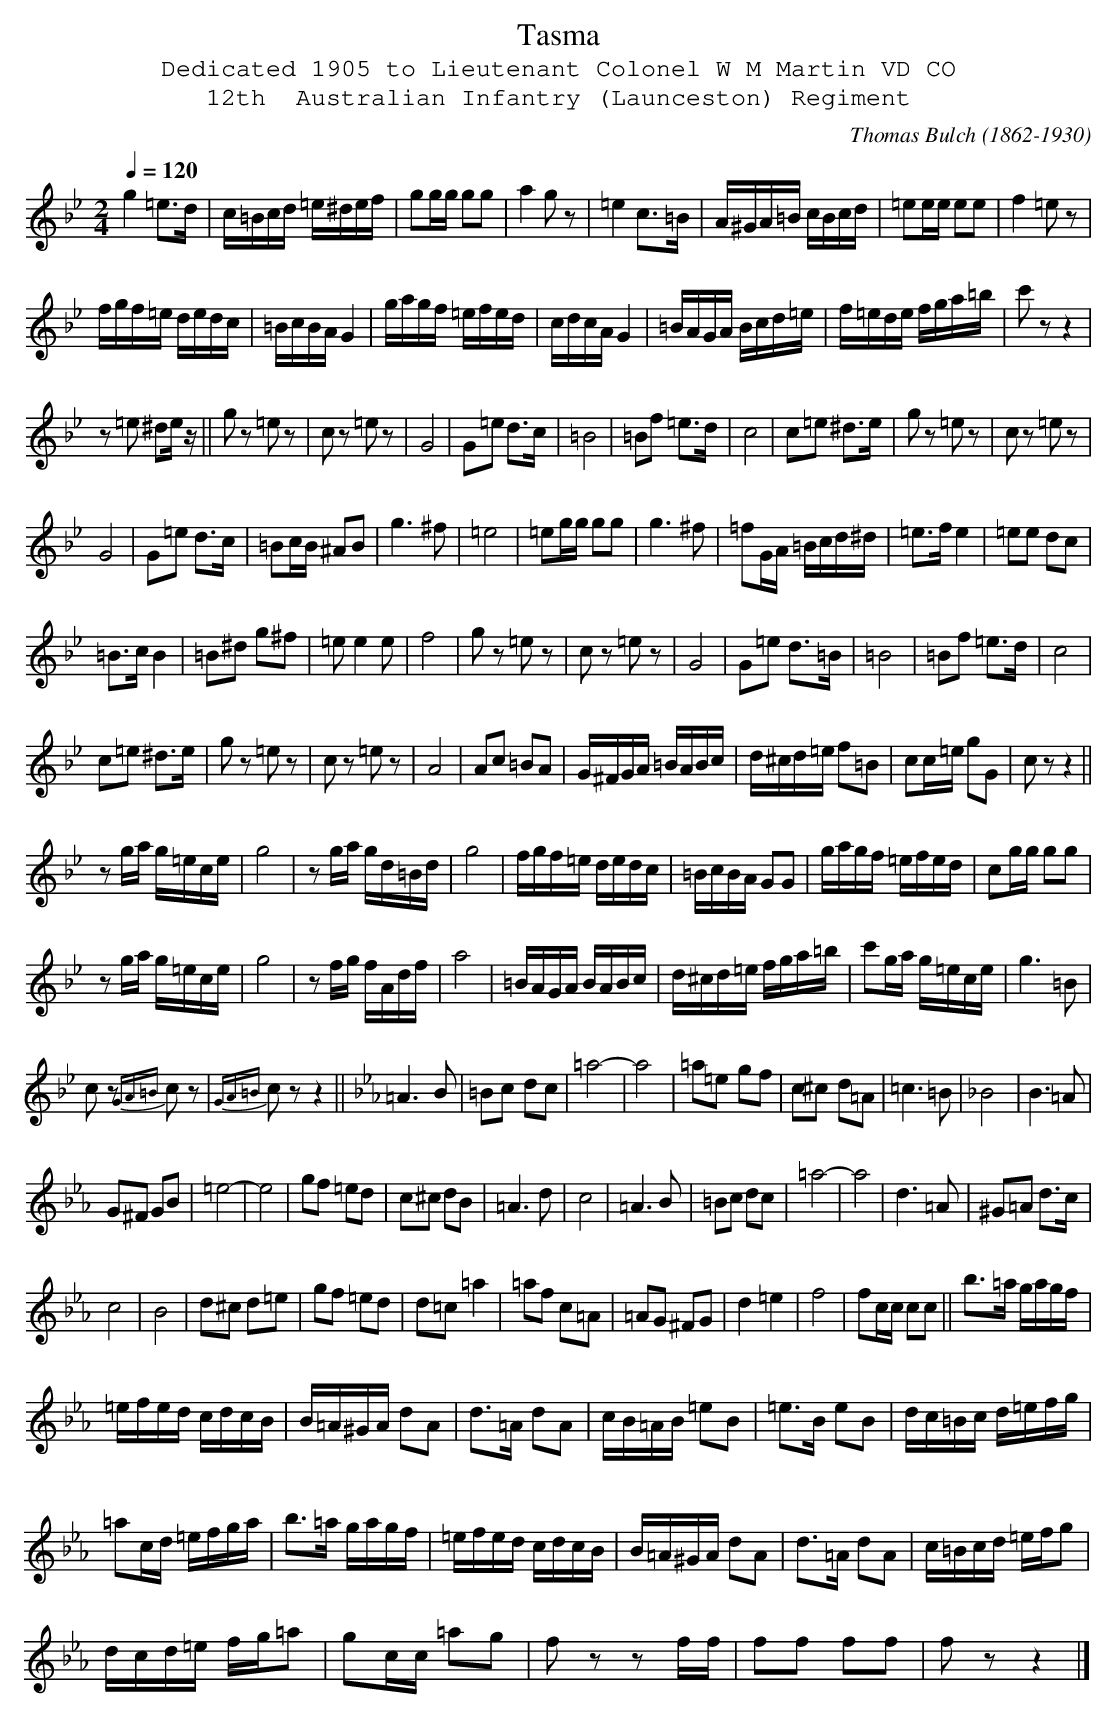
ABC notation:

X:1
T:Tasma
T: Dedicated 1905 to Lieutenant Colonel W M Martin VD CO
T: 12th  Australian Infantry (Launceston) Regiment
C:Thomas Bulch (1862-1930)
Q:1/4=120
L:1/8
M:2/4
K:none
[K:Bb] [I: MIDI=program 58]g2 =e>d | c/=B/c/d/ =e/^d/e/f/ | gg/g/ gg | a2 g z | =e2 c>=B | A/^G/A/=B/ c/B/c/d/ |
=ee/e/ ee | f2 =e z |$ f/g/f/=e/ d/e/d/c/ | =B/c/B/A/ G2 | g/a/g/f/ =e/f/e/d/ | c/d/c/A/ G2 |
=B/A/G/A/ B/c/d/=e/ | f/=e/d/e/ f/g/a/=b/ | c' z z2 |$ z =e ^de/ z/ || g z =e z | c z =e z | G4 |
G=e d>c | =B4 | =Bf =e>d | c4 | c=e ^d>e | g z =e z | c z =e z |$ G4 | G=e d>c | =Bc/B/ ^AB |
g3 ^f | =e4 | =eg/g/ gg | g3 ^f | =fG/A/ =B/c/d/^d/ | =e>f e2 | =ee dc |$ =B>c B2 | =B^d g^f |
=e e2 e | f4 | g z =e z | c z =e z | G4 | G=e d>=B | =B4 | =Bf =e>d | c4 |$ c=e ^d>e | g z =e z |
c z =e z | A4 | Ac =BA | G/^F/G/A/ =B/A/B/c/ | d/^c/d/=e/ f=B | cc/=e/ gG | c z z2 ||$
z g/a/ g/=e/c/e/ | g4 | z g/a/ g/d/=B/d/ | g4 | f/g/f/=e/ d/e/d/c/ | =B/c/B/A/ GG |
g/a/g/f/ =e/f/e/d/ | cg/g/ gg |$ z g/a/ g/=e/c/e/ | g4 | z f/g/ f/A/d/f/ | a4 |
=B/A/G/A/ B/A/B/c/ | d/^c/d/=e/ f/g/a/=b/ | c'g/a/ g/=e/c/e/ | g3 =B |$ c z{GA=B} c z |
{GA=B} c z z2 ||[K:Eb] =A3 B | =Bc dc | =a4- | a4 | =a=e gf | c^c d=A | =c3 =B | _B4 | B3 =A |$
G^F GB | =e4- | e4 | gf =ed | c^c dB | =A3 d | c4 | =A3 B | =Bc dc | =a4- | a4 | d3 =A |
^G=A d>c |$ c4 | B4 | d^c d=e | gf =ed | d=c =a2 | =af c=A | =AG ^FG | d2 =e2 | f4 | fc/c/ cc ||
b>=a g/a/g/f/ |$ =e/f/e/d/ c/d/c/B/ | B/=A/^G/A/ dA | d>=A dA | c/B/=A/B/ =eB | =e>B eB |
d/c/=B/c/ d/=e/f/g/ |$ =ac/d/ =e/f/g/a/ | b>=a g/a/g/f/ | =e/f/e/d/ c/d/c/B/ | B/=A/^G/A/ dA |
d>=A dA | c/=B/c/d/ =e/f/g |$ d/c/d/=e/ f/g/=a | gc/c/ =ag | f z z f/f/ | ff ff | f z z2 |]
